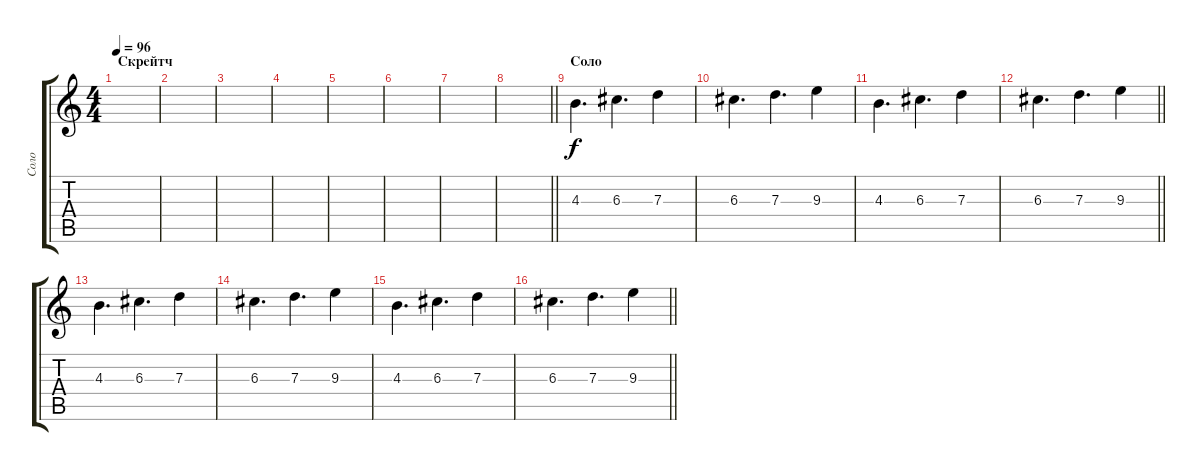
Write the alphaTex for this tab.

\track ("Соло" "Соло") {instrument distortionguitar}
\staff {score tabs}
\tuning (E4 B3 G3 D3 A2 E2) {hide}
\ts (4 4)
\section ("" "Скрейтч")
\tempo 96
\clef g2
\ks c
|
|
|
|
|
|
|
\barLineRight lightlight
|
\section ("" "Соло")
4.3.4{d} 6.3.4{d} 7.3.4 |
6.3.4{d} 7.3.4{d} 9.3.4 |
4.3.4{d} 6.3.4{d} 7.3.4 |
\barLineRight lightlight
6.3.4{d} 7.3.4{d} 9.3.4 |
\section ("" "")
4.3.4{d} 6.3.4{d} 7.3.4 |
6.3.4{d} 7.3.4{d} 9.3.4 |
4.3.4{d} 6.3.4{d} 7.3.4 |
\barLineRight lightlight
6.3.4{d} 7.3.4{d} 9.3.4
